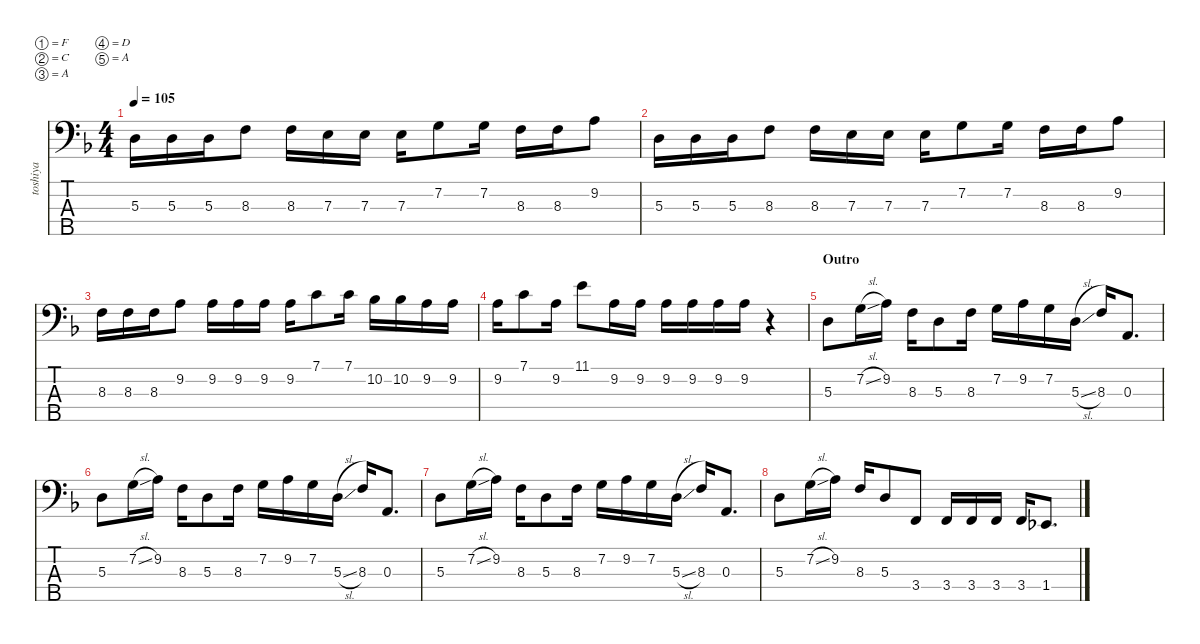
\defaultSystemsLayout 4
\hideDynamics
\bracketExtendMode nobrackets
\otherSystemsTrackNameOrientation horizontal
\track ("Toshiya" "toshiya") {defaultSystemsLayout 4 instrument electricbasspick}
\staff {score tabs}
\tuning (F2 C2 A1 D1 A0)
\ts (4 4)
\tempo 105
\clef f4
\scale
0.952211
\ks dminor
5.3{acc forcenatural}.16{dy mf beam Down} 5.3{acc forcenatural}.16{beam Down} 5.3{acc forcenatural}.16{beam Down} 8.3{acc forcenatural}.8{beam Down} 8.3{acc forcenatural}.16{beam Down} 7.3{acc forcenatural}.16{beam Down} 7.3{acc forcenatural}.16{beam Down} 7.3{acc forcenatural}.16{beam Down} 7.2{acc forcenatural}.8{beam Down} 7.2{acc forcenatural}.16{beam Down} 8.3{acc forcenatural}.16{beam Down} 8.3{acc forcenatural}.16{beam Down} 9.2{acc forcenatural}.8{beam Down} |
\scale
0.952211 5.3{acc forcenatural}.16{beam Down} 5.3{acc forcenatural}.16{beam Down} 5.3{acc forcenatural}.16{beam Down} 8.3{acc forcenatural}.8{beam Down} 8.3{acc forcenatural}.16{beam Down} 7.3{acc forcenatural}.16{beam Down} 7.3{acc forcenatural}.16{beam Down} 7.3{acc forcenatural}.16{beam Down} 7.2{acc forcenatural}.8{beam Down} 7.2{acc forcenatural}.16{beam Down} 8.3{acc forcenatural}.16{beam Down} 8.3{acc forcenatural}.16{beam Down} 9.2{acc forcenatural}.8{beam Down} |
\scale
1.13895 8.3{acc forcenatural}.16{beam Down} 8.3{acc forcenatural}.16{beam Down} 8.3{acc forcenatural}.16{beam Down} 9.2{acc forcenatural}.8{beam Down} 9.2{acc forcenatural}.16{beam Down} 9.2{acc forcenatural}.16{beam Down} 9.2{acc forcenatural}.16{beam Down} 9.2{acc forcenatural}.16{beam Down} 7.1{acc forcenatural}.8{beam Down} 7.1{acc forcenatural}.16{beam Down} 10.2{acc b}.16{beam Down} 10.2{acc b}.16{beam Down} 9.2{acc forcenatural}.16{beam Down} 9.2{acc forcenatural}.16{beam Down} |
\scale
0.965474 9.2{acc forcenatural}.16{beam Down} 7.1{acc forcenatural}.8{beam Down} 9.2{acc forcenatural}.16{beam Down} 11.1{acc forcenatural}.8{beam Down} 9.2{acc forcenatural}.16{beam Down} 9.2{acc forcenatural}.16{beam Down} 9.2{acc forcenatural}.16{beam Down} 9.2{acc forcenatural}.16{beam Down} 9.2{acc forcenatural}.16{beam Down} 9.2{acc forcenatural}.16{beam Down} r.4{beam Down} |
\section ("" "Outro")
\scale
0.947789 5.3{acc forcenatural}.8{beam Down} 7.2{sl acc forcenatural}.16{beam Down} 9.2{acc forcenatural}.16{beam Down} 8.3{acc forcenatural}.16{beam Down} 5.3{acc forcenatural}.8{beam Down} 8.3{acc forcenatural}.16{beam Down} 7.2{acc forcenatural}.16{beam Down} 9.2{acc forcenatural}.16{beam Down} 7.2{acc forcenatural}.16{beam Down} 5.3{sl acc forcenatural}.16{beam Down} 8.3{acc forcenatural}.16{beam Up} 0.3{acc forcenatural}.8{d beam Up} |
\scale
0.947789 5.3{acc forcenatural}.8{beam Down} 7.2{sl acc forcenatural}.16{beam Down} 9.2{acc forcenatural}.16{beam Down} 8.3{acc forcenatural}.16{beam Down} 5.3{acc forcenatural}.8{beam Down} 8.3{acc forcenatural}.16{beam Down} 7.2{acc forcenatural}.16{beam Down} 9.2{acc forcenatural}.16{beam Down} 7.2{acc forcenatural}.16{beam Down} 5.3{sl acc forcenatural}.16{beam Down} 8.3{acc forcenatural}.16{beam Up} 0.3{acc forcenatural}.8{d beam Up} |
\scale
1.06648 5.3{acc forcenatural}.8{beam Down} 7.2{sl acc forcenatural}.16{beam Down} 9.2{acc forcenatural}.16{beam Down} 8.3{acc forcenatural}.16{beam Down} 5.3{acc forcenatural}.8{beam Down} 8.3{acc forcenatural}.16{beam Down} 7.2{acc forcenatural}.16{beam Down} 9.2{acc forcenatural}.16{beam Down} 7.2{acc forcenatural}.16{beam Down} 5.3{sl acc forcenatural}.16{beam Down} 8.3{acc forcenatural}.16{beam Up} 0.3{acc forcenatural}.8{d beam Up} |
\scale
0.933524 5.3{acc forcenatural}.8{beam Down} 7.2{sl acc forcenatural}.16{beam Down} 9.2{acc forcenatural}.16{beam Down} 8.3{acc forcenatural}.16{beam Up} 5.3{acc forcenatural}.8{beam Up} 3.4{acc forcenatural}.8{beam Up} 3.4{acc forcenatural}.16{beam Up} 3.4{acc forcenatural}.16{beam Up} 3.4{acc forcenatural}.16{beam Up} 3.4{acc forcenatural}.16{beam Up} 1.4{acc b}.8{d beam Up}
